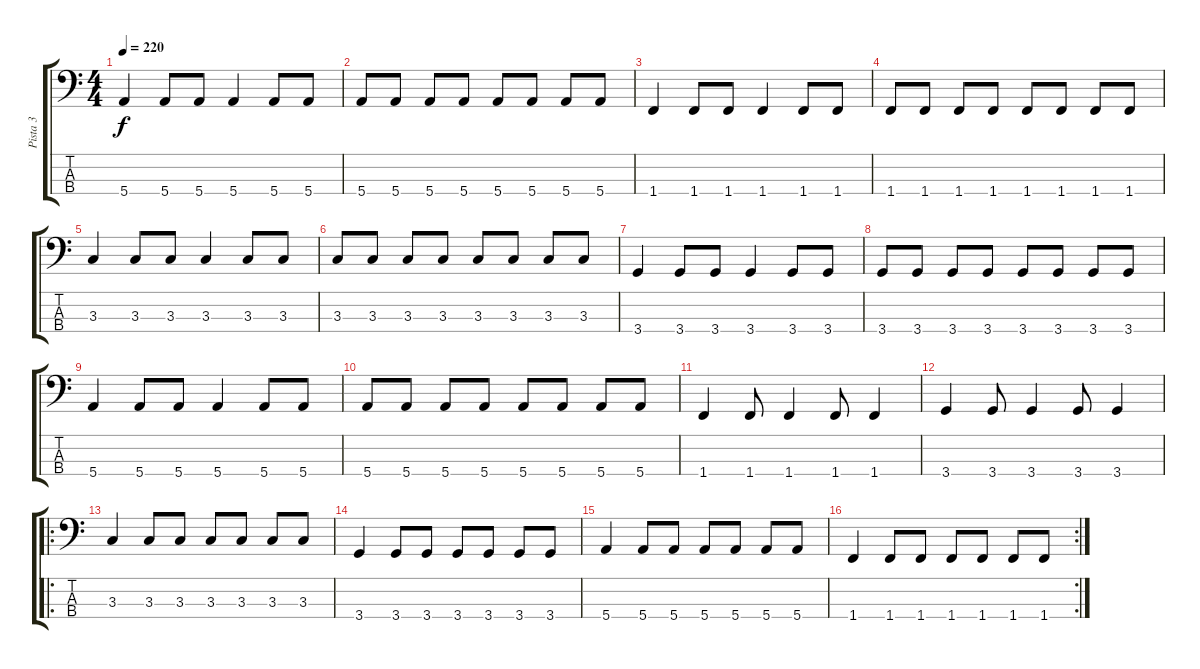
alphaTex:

\track ("Pista 3" "Pista 3") {instrument electricbasspick}
\staff {score tabs}
\tuning (G2 D2 A1 E1) {hide}
\ts (4 4)
\tempo 220
\clef f4
\ks c
5.4.4{dy f} 5.4.8 5.4.8 5.4.4 5.4.8 5.4.8 |
5.4.8 5.4.8 5.4.8 5.4.8 5.4.8 5.4.8 5.4.8 5.4.8 |
1.4.4 1.4.8 1.4.8 1.4.4 1.4.8 1.4.8 |
1.4.8 1.4.8 1.4.8 1.4.8 1.4.8 1.4.8 1.4.8 1.4.8 |
3.3.4 3.3.8 3.3.8 3.3.4 3.3.8 3.3.8 |
3.3.8 3.3.8 3.3.8 3.3.8 3.3.8 3.3.8 3.3.8 3.3.8 |
3.4.4 3.4.8 3.4.8 3.4.4 3.4.8 3.4.8 |
3.4.8 3.4.8 3.4.8 3.4.8 3.4.8 3.4.8 3.4.8 3.4.8 |
5.4.4 5.4.8 5.4.8 5.4.4 5.4.8 5.4.8 |
5.4.8 5.4.8 5.4.8 5.4.8 5.4.8 5.4.8 5.4.8 5.4.8 |
1.4.4 1.4.8 1.4.4 1.4.8 1.4.4 |
3.4.4 3.4.8 3.4.4 3.4.8 3.4.4 |
\ro
3.3.4 3.3.8 3.3.8 3.3.8 3.3.8 3.3.8 3.3.8 |
3.4.4 3.4.8 3.4.8 3.4.8 3.4.8 3.4.8 3.4.8 |
5.4.4 5.4.8 5.4.8 5.4.8 5.4.8 5.4.8 5.4.8 |
\rc 2
1.4.4 1.4.8 1.4.8 1.4.8 1.4.8 1.4.8 1.4.8
